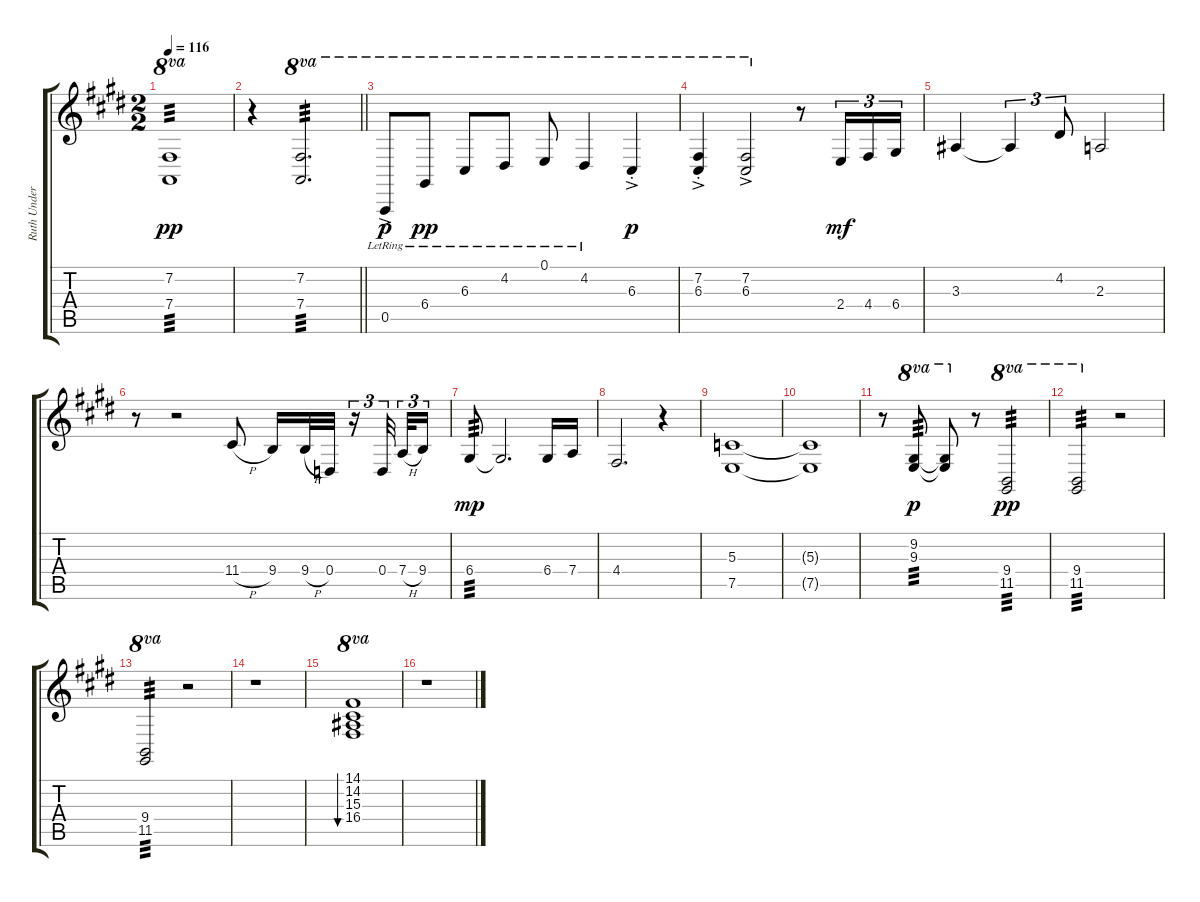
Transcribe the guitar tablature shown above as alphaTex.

\track ("Ruth Underwood - Marimba" "Ruth Under") {instrument marimba}
\staff {score tabs}
\tuning (E4 B3 G3 D3 A2 E2) {hide}
\ts (2 2)
\tempo 116
\clef g2
\ks c#minor
(7.2 7.4).1{ot 8va tp 3 dy pp} |
\barLineRight lightlight
r.4 (7.2 7.4).2{d ot 8va tp 3} |
\ks e
0.5{ac lr}.8{ot 8va dy p} 6.4{lr}.8{ot 8va dy pp} 6.3{lr}.8{ot 8va} 4.2{lr}.8{ot 8va} 0.1{lr}.8{ot 8va} 4.2{lr}.4{ot 8va} 6.3{ac st}.4{ot 8va dy p} |
\ks c#minor
(7.2{ac st} 6.3{ac st}).4{ot 8va} (7.2{ac} 6.3{ac}).2{ot 8va} r.8 2.4.16{tu (3 2) dy mf} 4.4.16{tu (3 2)} 6.4.16{tu (3 2)} |
3.3.4 3.3{t}.4{tu (3 2)} 4.2.8{tu (3 2)} 2.3.2 |
\ks e
r.8 r.2 11.4{h}.8 9.4.16 9.4{h}.32 0.4.32 r.16{tu (3 2)} 0.4.32{tu (3 2) beam splitsecondary} 7.4{h}.32{tu (3 2)} 9.4.16{tu (3 2)} |
\ks c#minor
6.4.8{tp 3 dy mp} 6.4{t}.2{d} 6.4.16 7.4.16 |
4.4.2{d} r.4 |
(5.3 7.5).1 |
(5.3{t} 7.5{t}).1 |
r.8 (9.2 9.3).8{ot 8va tp 3 dy p} (9.2{t} 9.3{t}).8{ot 8va} r.8 (9.4 11.5).2{ot 8va tp 3 dy pp} |
\ks e
(9.4 11.5).2{ot 8va tp 3} r.2 |
\ks c#minor
(9.4 11.5).2{ot 8va tp 3} r.2 |
\ks e
r.1 |
\ks c#minor
(14.1 14.2 15.3 16.4).1{bu 30 ot 8va} |
\ks e
r.1
